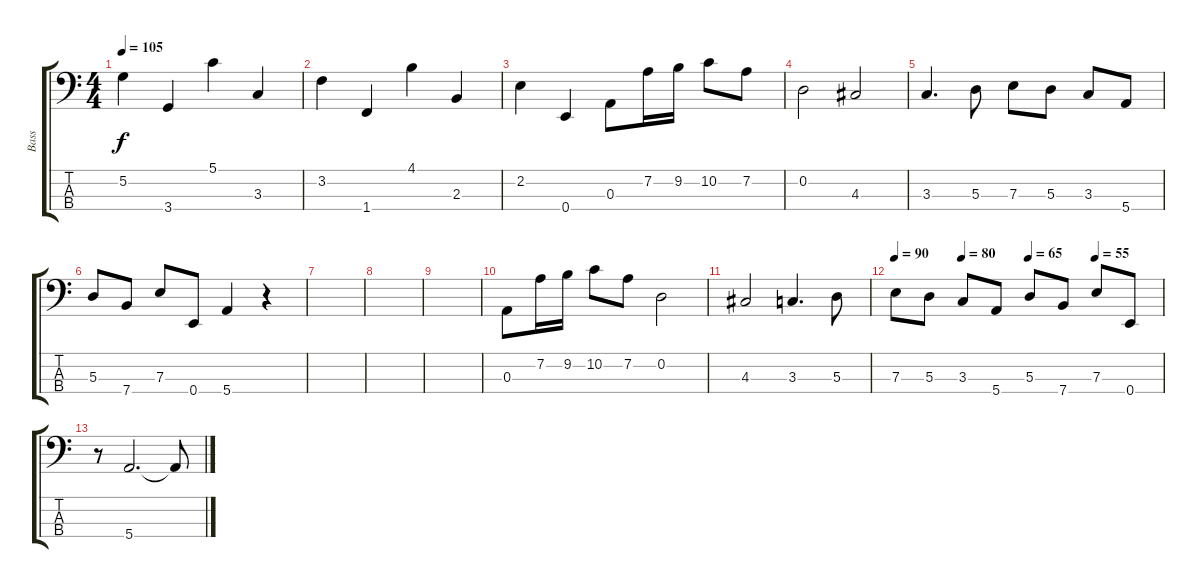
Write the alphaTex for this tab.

\track ("Bass" "Bass") {instrument electricbassfinger}
\staff {score tabs}
\tuning (G2 D2 A1 E1) {hide}
\ts (4 4)
\tempo 105
\clef f4
\ks c
5.2.4{dy f} 3.4.4 5.1.4 3.3.4 |
3.2.4 1.4.4 4.1.4 2.3.4 |
2.2.4 0.4.4 0.3.8 7.2.16 9.2.16 10.2.8 7.2.8 |
0.2.2 4.3.2 |
3.3.4{d} 5.3.8 7.3.8 5.3.8 3.3.8 5.4.8 |
5.3.8 7.4.8 7.3.8 0.4.8 5.4.4 r.4 |
|
|
|
0.3.8 7.2.16 9.2.16 10.2.8 7.2.8 0.2.2 |
4.3.2 3.3.4{d} 5.3.8 |
\tempo 90
\tempo (80 0.25)
\tempo (65 0.5)
\tempo (55 0.75)
7.3.8 5.3.8 3.3.8 5.4.8 5.3.8 7.4.8 7.3.8 0.4.8 |
r.8 5.4.2{d} 5.4{t}.8
